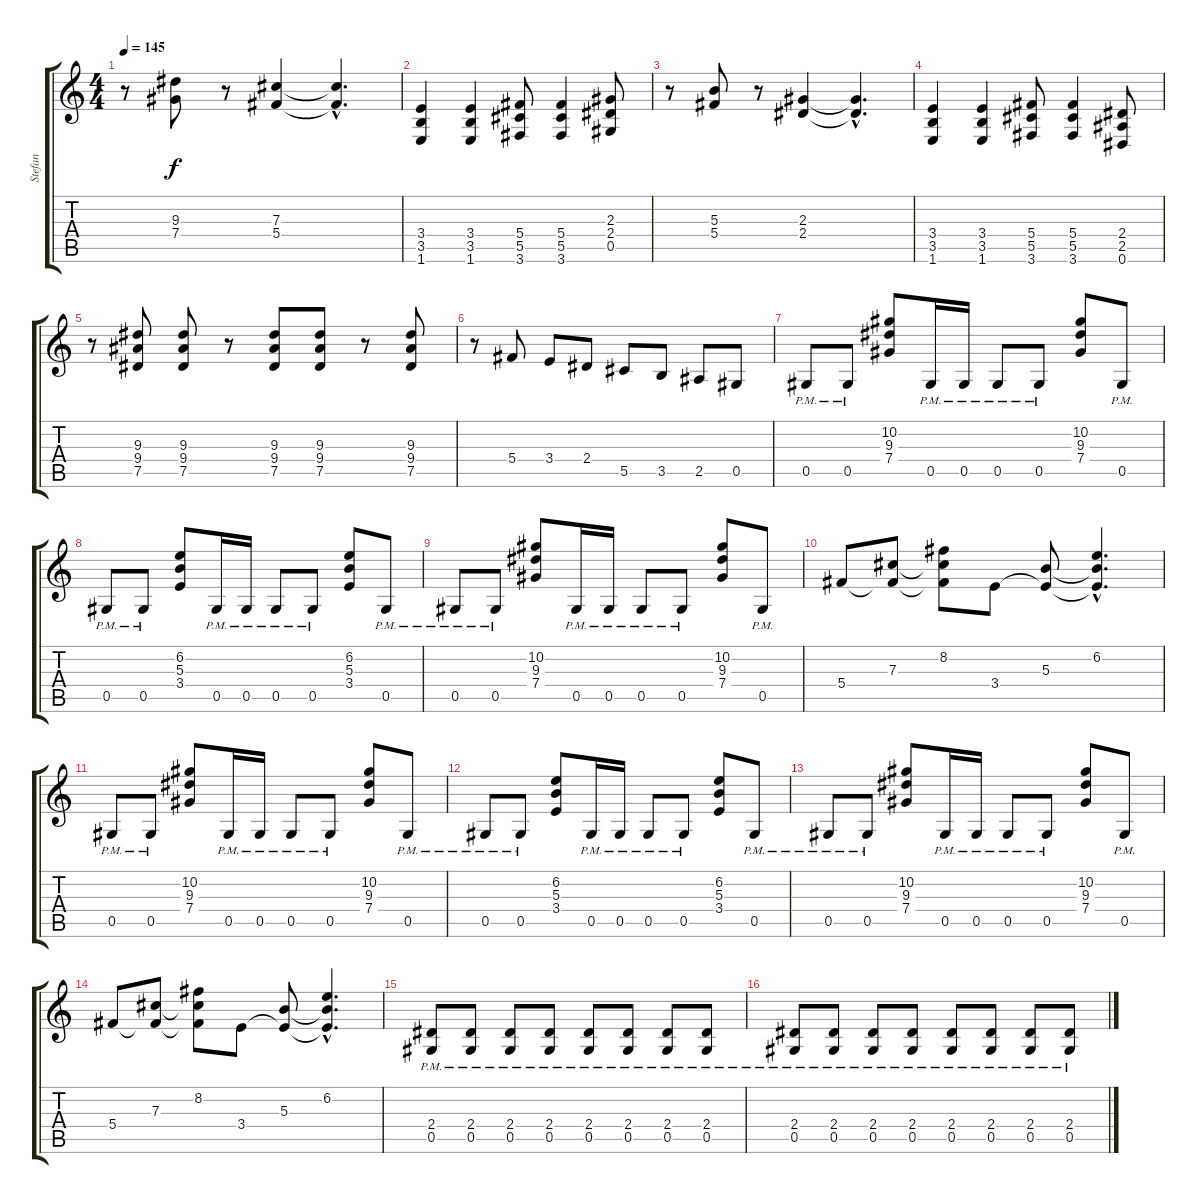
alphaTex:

\track ("Stefan" "Stefan") {instrument distortionguitar}
\staff {score tabs}
\tuning (Eb4 Bb3 Gb3 Db3 Ab2 Eb2) {hide}
\ts (4 4)
\tempo 145
\clef g2
\ks c
r.8{dy f} (9.3 7.4).8 r.8 (7.3 5.4).4 (7.3{hac t} 5.4{hac t}).4{d} |
(3.4 3.5 1.6).4 (3.4 3.5 1.6).4 (5.4 5.5 3.6).8 (5.4 5.5 3.6).4 (2.3 2.4 0.5).8 |
r.8 (5.3 5.4).8 r.8 (2.3 2.4).4 (2.3{hac t} 2.4{hac t}).4{d} |
(3.4 3.5 1.6).4 (3.4 3.5 1.6).4 (5.4 5.5 3.6).8 (5.4 5.5 3.6).4 (2.4 2.5 0.6).8 |
r.8 (9.3 9.4 7.5).8 (9.3 9.4 7.5).8 r.8 (9.3 9.4 7.5).8 (9.3 9.4 7.5).8 r.8 (9.3 9.4 7.5).8 |
r.8 5.4.8 3.4.8 2.4.8 5.5.8 3.5.8 2.5.8 0.5.8 |
0.5{pm}.8 0.5{pm}.8 (10.2 9.3 7.4).8 0.5{pm}.16 0.5{pm}.16 0.5{pm}.8 0.5{pm}.8 (10.2 9.3 7.4).8 0.5{pm}.8 |
0.5{pm}.8 0.5{pm}.8 (6.2 5.3 3.4).8 0.5{pm}.16 0.5{pm}.16 0.5{pm}.8 0.5{pm}.8 (6.2 5.3 3.4).8 0.5{pm}.8 |
0.5{pm}.8 0.5{pm}.8 (10.2 9.3 7.4).8 0.5{pm}.16 0.5{pm}.16 0.5{pm}.8 0.5{pm}.8 (10.2 9.3 7.4).8 0.5{pm}.8 |
5.4.8 (7.3 5.4{t}).8 (8.2 7.3{t} 5.4{t}).8 3.4.8 (5.3 3.4{t}).8 (6.2{hac} 5.3{hac t} 3.4{hac t}).4{d} |
0.5{pm}.8 0.5{pm}.8 (10.2 9.3 7.4).8 0.5{pm}.16 0.5{pm}.16 0.5{pm}.8 0.5{pm}.8 (10.2 9.3 7.4).8 0.5{pm}.8 |
0.5{pm}.8 0.5{pm}.8 (6.2 5.3 3.4).8 0.5{pm}.16 0.5{pm}.16 0.5{pm}.8 0.5{pm}.8 (6.2 5.3 3.4).8 0.5{pm}.8 |
0.5{pm}.8 0.5{pm}.8 (10.2 9.3 7.4).8 0.5{pm}.16 0.5{pm}.16 0.5{pm}.8 0.5{pm}.8 (10.2 9.3 7.4).8 0.5{pm}.8 |
5.4.8 (7.3 5.4{t}).8 (8.2 7.3{t} 5.4{t}).8 3.4.8 (5.3 3.4{t}).8 (6.2{hac} 5.3{hac t} 3.4{hac t}).4{d} |
(2.4{pm} 0.5{pm}).8 (2.4{pm} 0.5{pm}).8 (2.4{pm} 0.5{pm}).8 (2.4{pm} 0.5{pm}).8 (2.4{pm} 0.5{pm}).8 (2.4{pm} 0.5{pm}).8 (2.4{pm} 0.5{pm}).8 (2.4{pm} 0.5{pm}).8 |
(2.4{pm} 0.5{pm}).8 (2.4{pm} 0.5{pm}).8 (2.4{pm} 0.5{pm}).8 (2.4{pm} 0.5{pm}).8 (2.4{pm} 0.5{pm}).8 (2.4{pm} 0.5{pm}).8 (2.4{pm} 0.5{pm}).8 (2.4{pm} 0.5{pm}).8
